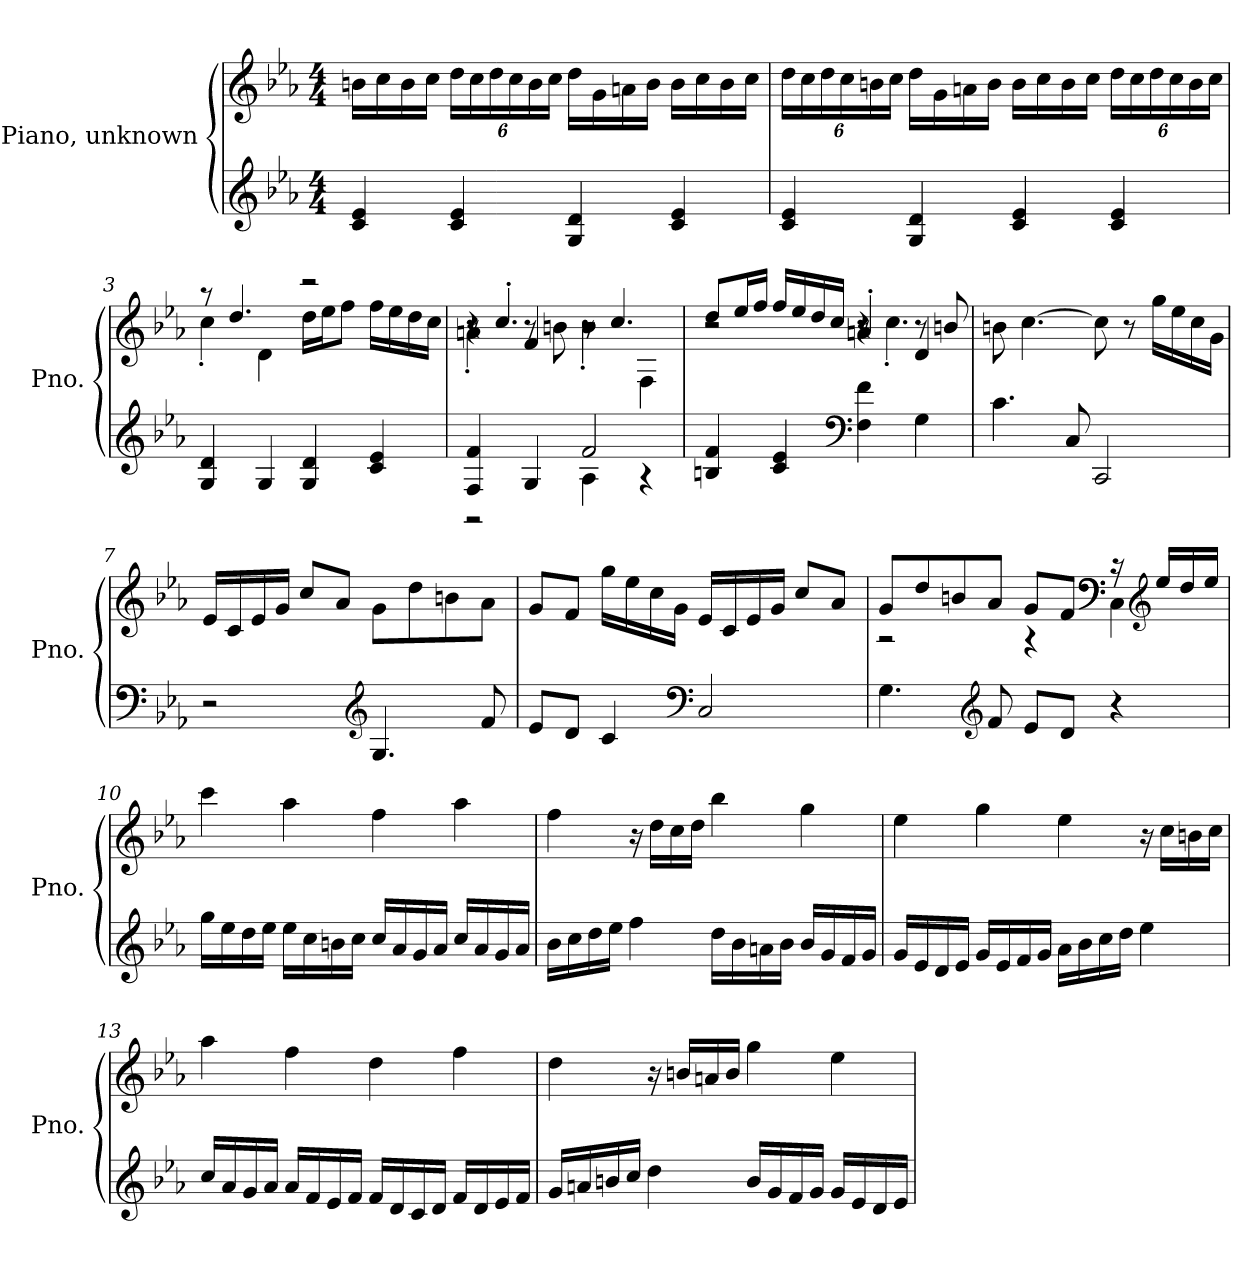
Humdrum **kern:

**kern	**kern
*part1	*part1
*staff2	*staff1
*I"Piano, unknown	*
*I'Pno.	*
*clefG2	*clefG2
*k[b-e-a-]	*k[b-e-a-]
*M4/4	*M4/4
*MM120	*MM120
=1	=1
4c/ 4e-/	16bn\LL
.	16cc\
.	16b\
.	16cc\JJ
*	*Xbrackettup
4c/ 4e-/	24dd\LL
.	24cc\
.	24dd\
.	24cc\
.	24b\
.	24cc\JJ
4G/ 4d/	16dd\LL
.	16g\
.	16an\
.	16b\JJ
4c/ 4e-/	16b\LL
.	16cc\
.	16b\
.	16cc\JJ
=2	=2
4c/ 4e-/	24dd\LL
.	24cc\
.	24dd\
.	24cc\
.	24bn\
.	24cc\JJ
4G/ 4d/	16dd\LL
.	16g\
.	16an\
.	16b\JJ
4c/ 4e-/	16b\LL
.	16cc\
.	16b\
.	16cc\JJ
4c/ 4e-/	24dd\LL
.	24cc\
.	24dd\
.	24cc\
.	24b\
.	24cc\JJ
!!LO:LB:g=z
=3	=3
*	*^
4G/ 4d/	8r	4cc'\
.	4.dd/	.
4G/	.	4d\
4G/ 4d/	2r	16dd\LL
.	.	16ee-\J
.	.	8ff\J
4c/ 4e-/	.	16ff\LL
.	.	16ee-\
.	.	16dd\
.	.	16cc\JJ
=4	=4	=4
*^	*	*^
4F/ 4f/	2r	8r	4an'\	4r
.	.	4.cc'/	.	.
4G/	.	.	8r	4f/
.	.	.	8bn\	.
2f/	4A-\	8r	4b'\	2r
.	.	4.cc/	.	.
.	4r	.	4F\	.
*v	*v	*	*	*
=5	=5	=5	=5
4Bn/ 4f/	8dd/L	2r	2r
.	16ee-/L	.	.
.	16ff/JJ	.	.
4c/ 4e-/	16ff/LL	.	.
.	16ee-/	.	.
.	16dd/	.	.
.	16cc/JJ	.	.
*clefF4	*	*	*
4F\ 4f\	4an'/	8r	4r
.	.	4.cc'\	.
4G\	8r	.	4d/
.	8bn/	.	.
*	*v	*v	*v
=6	=6
4.c\	8bn\
.	[4.cc\
8C/	.
2CC/	8cc\]
.	8r
.	16gg\LL
.	16ee-\
.	16cc\
.	16g\JJ
!!LO:LB:g=z
=7	=7
2r	16e-/LL
.	16c/
.	16e-/
.	16g/JJ
.	8cc/L
.	8a-/J
*clefG2	*
4.G/	8g\L
.	8dd\
.	8bn\
8f/	8a-\J
=8	=8
8e-/L	8g/L
8d/J	8f/J
4c/	16gg\LL
.	16ee-\
.	16cc\
.	16g\JJ
*clefF4	*
2C/	16e-/LL
.	16c/
.	16e-/
.	16g/JJ
.	8cc/L
.	8a-/J
=9	=9
*	*^
4.G\	8g/L	2r
.	8dd/	.
.	8bn/	.
*clefG2	*	*
8f/	8a-/J	.
8e-/L	8g/L	4r
8d/J	8f/J	.
*	*clefF4	*
4r	16r	4C\
*	*clefG2	*
.	16ee-/LL	.
.	16dd/	.
.	16ee-/JJ	.
*	*v	*v
!!LO:LB:g=z
=10	=10
16gg\LL	4ccc\
16ee-\	.
16dd\	.
16ee-\JJ	.
16ee-\LL	4aa-\
16cc\	.
16bn\	.
16cc\JJ	.
16cc/LL	4ff\
16a-/	.
16g/	.
16a-/JJ	.
16cc/LL	4aa-\
16a-/	.
16g/	.
16a-/JJ	.
=11	=11
16b-\LL	4ff\
16cc\	.
16dd\	.
16ee-\JJ	.
4ff\	16r
.	16dd\LL
.	16cc\
.	16dd\JJ
16dd\LL	4bb-\
16b-\	.
16an\	.
16b-\JJ	.
16b-/LL	4gg\
16g/	.
16f/	.
16g/JJ	.
!!LO:LB:g=z
=12	=12
16g/LL	4ee-\
16e-/	.
16d/	.
16e-/JJ	.
16g/LL	4gg\
16e-/	.
16f/	.
16g/JJ	.
16a-\LL	4ee-\
16b-\	.
16cc\	.
16dd\JJ	.
4ee-\	16r
.	16cc\LL
.	16bn\
.	16cc\JJ
=13	=13
16cc/LL	4aa-\
16a-/	.
16g/	.
16a-/JJ	.
16a-/LL	4ff\
16f/	.
16e-/	.
16f/JJ	.
16f/LL	4dd\
16d/	.
16c/	.
16d/JJ	.
16f/LL	4ff\
16d/	.
16e-/	.
16f/JJ	.
!!LO:LB:g=z
=14	=14
16g/LL	4dd\
16an/	.
16bn/	.
16cc/JJ	.
4dd\	16r
.	16bn/LL
.	16an/
.	16b/JJ
16b/LL	4gg\
16g/	.
16f/	.
16g/JJ	.
16g/LL	4ee-\
16e-/	.
16d/	.
16e-/JJ	.
=	=
*-	*-
